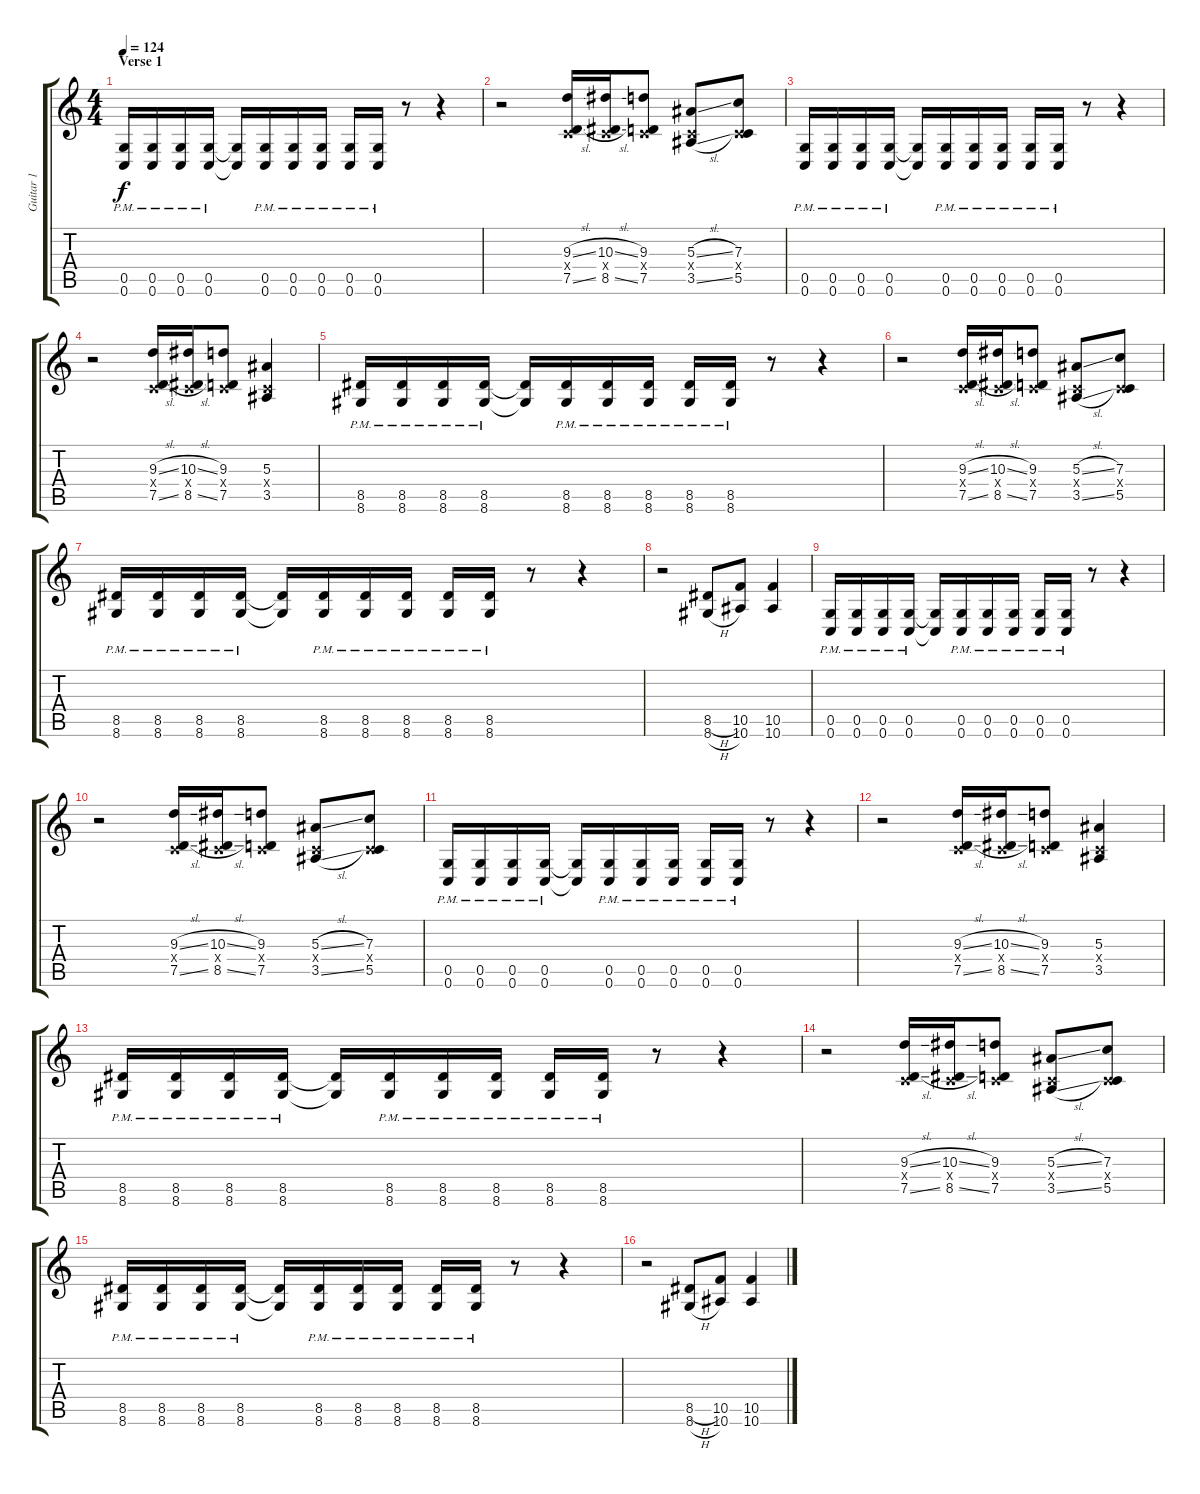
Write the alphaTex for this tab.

\track ("Guitar 1" "Guitar 1") {instrument distortionguitar}
\staff {score tabs}
\tuning (D4 A3 F3 C3 G2 C2) {hide}
\ts (4 4)
\section ("" "Verse 1")
\tempo 124
\clef g2
\ks c
(0.5{pm} 0.6{pm}).16{dy f} (0.5{pm} 0.6{pm}).16 (0.5{pm} 0.6{pm}).16 (0.5{pm} 0.6{pm}).16 (0.5{t} 0.6{t}).16 (0.5{pm} 0.6{pm}).16 (0.5{pm} 0.6{pm}).16 (0.5{pm} 0.6{pm}).16 (0.5{pm} 0.6{pm}).16 (0.5{pm} 0.6{pm}).16 r.8 r.4 |
r.2 (9.3{sl} 0.4{x} 7.5{sl}).16 (10.3{sl} 0.4{x} 8.5{sl}).16 (9.3 0.4{x} 7.5).8 (5.3{sl} 0.4{x} 3.5{sl}).8 (7.3 0.4{x} 5.5).8 |
(0.5{pm} 0.6{pm}).16 (0.5{pm} 0.6{pm}).16 (0.5{pm} 0.6{pm}).16 (0.5{pm} 0.6{pm}).16 (0.5{t} 0.6{t}).16 (0.5{pm} 0.6{pm}).16 (0.5{pm} 0.6{pm}).16 (0.5{pm} 0.6{pm}).16 (0.5{pm} 0.6{pm}).16 (0.5{pm} 0.6{pm}).16 r.8 r.4 |
r.2 (9.3{sl} 0.4{x} 7.5{sl}).16 (10.3{sl} 0.4{x} 8.5{sl}).16 (9.3 0.4{x} 7.5).8 (5.3 0.4{x} 3.5).4 |
(8.5{pm} 8.6{pm}).16 (8.5{pm} 8.6{pm}).16 (8.5{pm} 8.6{pm}).16 (8.5{pm} 8.6{pm}).16 (8.5{t} 8.6{t}).16 (8.5{pm} 8.6{pm}).16 (8.5{pm} 8.6{pm}).16 (8.5{pm} 8.6{pm}).16 (8.5{pm} 8.6{pm}).16 (8.5{pm} 8.6{pm}).16 r.8 r.4 |
r.2 (9.3{sl} 0.4{x} 7.5{sl}).16 (10.3{sl} 0.4{x} 8.5{sl}).16 (9.3 0.4{x} 7.5).8 (5.3{sl} 0.4{x} 3.5{sl}).8 (7.3 0.4{x} 5.5).8 |
(8.5{pm} 8.6{pm}).16 (8.5{pm} 8.6{pm}).16 (8.5{pm} 8.6{pm}).16 (8.5{pm} 8.6{pm}).16 (8.5{t} 8.6{t}).16 (8.5{pm} 8.6{pm}).16 (8.5{pm} 8.6{pm}).16 (8.5{pm} 8.6{pm}).16 (8.5{pm} 8.6{pm}).16 (8.5{pm} 8.6{pm}).16 r.8 r.4 |
r.2 (8.5{h} 8.6{h}).8 (10.5 10.6).8 (10.5 10.6).4 |
(0.5{pm} 0.6{pm}).16 (0.5{pm} 0.6{pm}).16 (0.5{pm} 0.6{pm}).16 (0.5{pm} 0.6{pm}).16 (0.5{t} 0.6{t}).16 (0.5{pm} 0.6{pm}).16 (0.5{pm} 0.6{pm}).16 (0.5{pm} 0.6{pm}).16 (0.5{pm} 0.6{pm}).16 (0.5{pm} 0.6{pm}).16 r.8 r.4 |
r.2 (9.3{sl} 0.4{x} 7.5{sl}).16 (10.3{sl} 0.4{x} 8.5{sl}).16 (9.3 0.4{x} 7.5).8 (5.3{sl} 0.4{x} 3.5{sl}).8 (7.3 0.4{x} 5.5).8 |
(0.5{pm} 0.6{pm}).16 (0.5{pm} 0.6{pm}).16 (0.5{pm} 0.6{pm}).16 (0.5{pm} 0.6{pm}).16 (0.5{t} 0.6{t}).16 (0.5{pm} 0.6{pm}).16 (0.5{pm} 0.6{pm}).16 (0.5{pm} 0.6{pm}).16 (0.5{pm} 0.6{pm}).16 (0.5{pm} 0.6{pm}).16 r.8 r.4 |
r.2 (9.3{sl} 0.4{x} 7.5{sl}).16 (10.3{sl} 0.4{x} 8.5{sl}).16 (9.3 0.4{x} 7.5).8 (5.3 0.4{x} 3.5).4 |
(8.5{pm} 8.6{pm}).16 (8.5{pm} 8.6{pm}).16 (8.5{pm} 8.6{pm}).16 (8.5{pm} 8.6{pm}).16 (8.5{t} 8.6{t}).16 (8.5{pm} 8.6{pm}).16 (8.5{pm} 8.6{pm}).16 (8.5{pm} 8.6{pm}).16 (8.5{pm} 8.6{pm}).16 (8.5{pm} 8.6{pm}).16 r.8 r.4 |
r.2 (9.3{sl} 0.4{x} 7.5{sl}).16 (10.3{sl} 0.4{x} 8.5{sl}).16 (9.3 0.4{x} 7.5).8 (5.3{sl} 0.4{x} 3.5{sl}).8 (7.3 0.4{x} 5.5).8 |
(8.5{pm} 8.6{pm}).16 (8.5{pm} 8.6{pm}).16 (8.5{pm} 8.6{pm}).16 (8.5{pm} 8.6{pm}).16 (8.5{t} 8.6{t}).16 (8.5{pm} 8.6{pm}).16 (8.5{pm} 8.6{pm}).16 (8.5{pm} 8.6{pm}).16 (8.5{pm} 8.6{pm}).16 (8.5{pm} 8.6{pm}).16 r.8 r.4 |
r.2 (8.5{h} 8.6{h}).8 (10.5 10.6).8 (10.5 10.6).4
